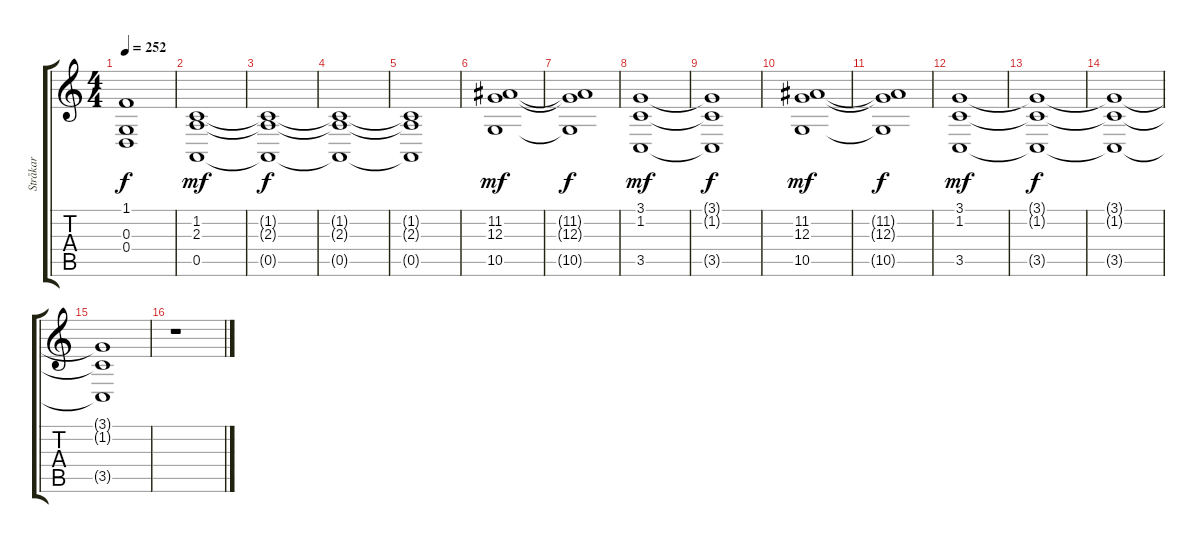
\track ("Stråkar" "Stråkar") {instrument synthstrings2}
\staff {score tabs}
\tuning (E4 B3 G3 D3 A2 E2) {hide}
\ts (4 4)
\tempo 252
\clef g2
\ks c
(1.1{t} 0.3 0.4{t}).1{dy f} |
(1.2 2.3 0.5).1{dy mf volume 4} |
(1.2{t} 2.3{t} 0.5{t}).1{dy f} |
(1.2{t} 2.3{t} 0.5{t}).1 |
(1.2{t} 2.3{t} 0.5{t}).1 |
(11.2 12.3 10.5).1{dy mf volume 2} |
(11.2{t} 12.3{t} 10.5{t}).1{dy f} |
(3.1 1.2 3.5).1{dy mf} |
(3.1{t} 1.2{t} 3.5{t}).1{dy f} |
(11.2 12.3 10.5).1{dy mf volume 0} |
(11.2{t} 12.3{t} 10.5{t}).1{dy f} |
(3.1 1.2 3.5).1{dy mf} |
(3.1{t} 1.2{t} 3.5{t}).1{dy f} |
(3.1{t} 1.2{t} 3.5{t}).1 |
(3.1{t} 1.2{t} 3.5{t}).1 |
r.1
